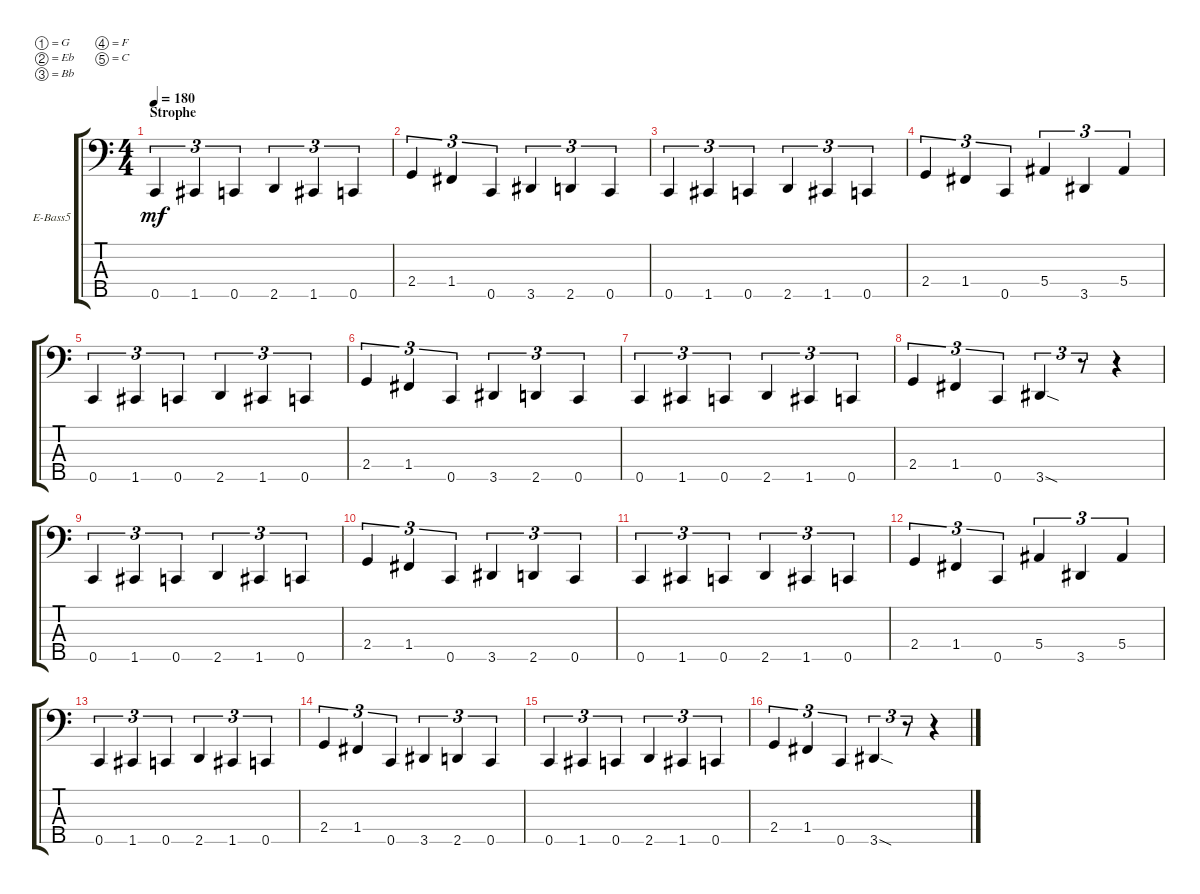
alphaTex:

\defaultSystemsLayout 4
\bracketExtendMode groupsimilarinstruments
\multiBarRest
\firstSystemTrackNameOrientation horizontal
\otherSystemsTrackNameOrientation horizontal
\track ("Electric Bass" "E-Bass5") {instrument electricbassfinger}
\staff {score tabs}
\tuning (G2 Eb2 Bb1 F1 C1)
\ts (4 4)
\section ("" "Strophe")
\tempo 180
\clef f4
\ks c
0.5.4{tu (3 2) dy mf} 1.5.4{tu (3 2)} 0.5.4{tu (3 2)} 2.5.4{tu (3 2)} 1.5.4{tu (3 2)} 0.5.4{tu (3 2)} |
2.4.4{tu (3 2)} 1.4.4{tu (3 2)} 0.5.4{tu (3 2)} 3.5.4{tu (3 2)} 2.5.4{tu (3 2)} 0.5.4{tu (3 2)} |
0.5.4{tu (3 2)} 1.5.4{tu (3 2)} 0.5.4{tu (3 2)} 2.5.4{tu (3 2)} 1.5.4{tu (3 2)} 0.5.4{tu (3 2)} |
2.4.4{tu (3 2)} 1.4.4{tu (3 2)} 0.5.4{tu (3 2)} 5.4.4{tu (3 2)} 3.5.4{tu (3 2)} 5.4.4{tu (3 2)} |
0.5.4{tu (3 2)} 1.5.4{tu (3 2)} 0.5.4{tu (3 2)} 2.5.4{tu (3 2)} 1.5.4{tu (3 2)} 0.5.4{tu (3 2)} |
2.4.4{tu (3 2)} 1.4.4{tu (3 2)} 0.5.4{tu (3 2)} 3.5.4{tu (3 2)} 2.5.4{tu (3 2)} 0.5.4{tu (3 2)} |
0.5.4{tu (3 2)} 1.5.4{tu (3 2)} 0.5.4{tu (3 2)} 2.5.4{tu (3 2)} 1.5.4{tu (3 2)} 0.5.4{tu (3 2)} |
2.4.4{tu (3 2)} 1.4.4{tu (3 2)} 0.5.4{tu (3 2)} 3.5{sod}.4{tu (3 2)} r.8{tu (3 2)} r.4 |
0.5.4{tu (3 2)} 1.5.4{tu (3 2)} 0.5.4{tu (3 2)} 2.5.4{tu (3 2)} 1.5.4{tu (3 2)} 0.5.4{tu (3 2)} |
2.4.4{tu (3 2)} 1.4.4{tu (3 2)} 0.5.4{tu (3 2)} 3.5.4{tu (3 2)} 2.5.4{tu (3 2)} 0.5.4{tu (3 2)} |
0.5.4{tu (3 2)} 1.5.4{tu (3 2)} 0.5.4{tu (3 2)} 2.5.4{tu (3 2)} 1.5.4{tu (3 2)} 0.5.4{tu (3 2)} |
2.4.4{tu (3 2)} 1.4.4{tu (3 2)} 0.5.4{tu (3 2)} 5.4.4{tu (3 2)} 3.5.4{tu (3 2)} 5.4.4{tu (3 2)} |
0.5.4{tu (3 2)} 1.5.4{tu (3 2)} 0.5.4{tu (3 2)} 2.5.4{tu (3 2)} 1.5.4{tu (3 2)} 0.5.4{tu (3 2)} |
2.4.4{tu (3 2)} 1.4.4{tu (3 2)} 0.5.4{tu (3 2)} 3.5.4{tu (3 2)} 2.5.4{tu (3 2)} 0.5.4{tu (3 2)} |
0.5.4{tu (3 2)} 1.5.4{tu (3 2)} 0.5.4{tu (3 2)} 2.5.4{tu (3 2)} 1.5.4{tu (3 2)} 0.5.4{tu (3 2)} |
2.4.4{tu (3 2)} 1.4.4{tu (3 2)} 0.5.4{tu (3 2)} 3.5{sod}.4{tu (3 2)} r.8{tu (3 2)} r.4
